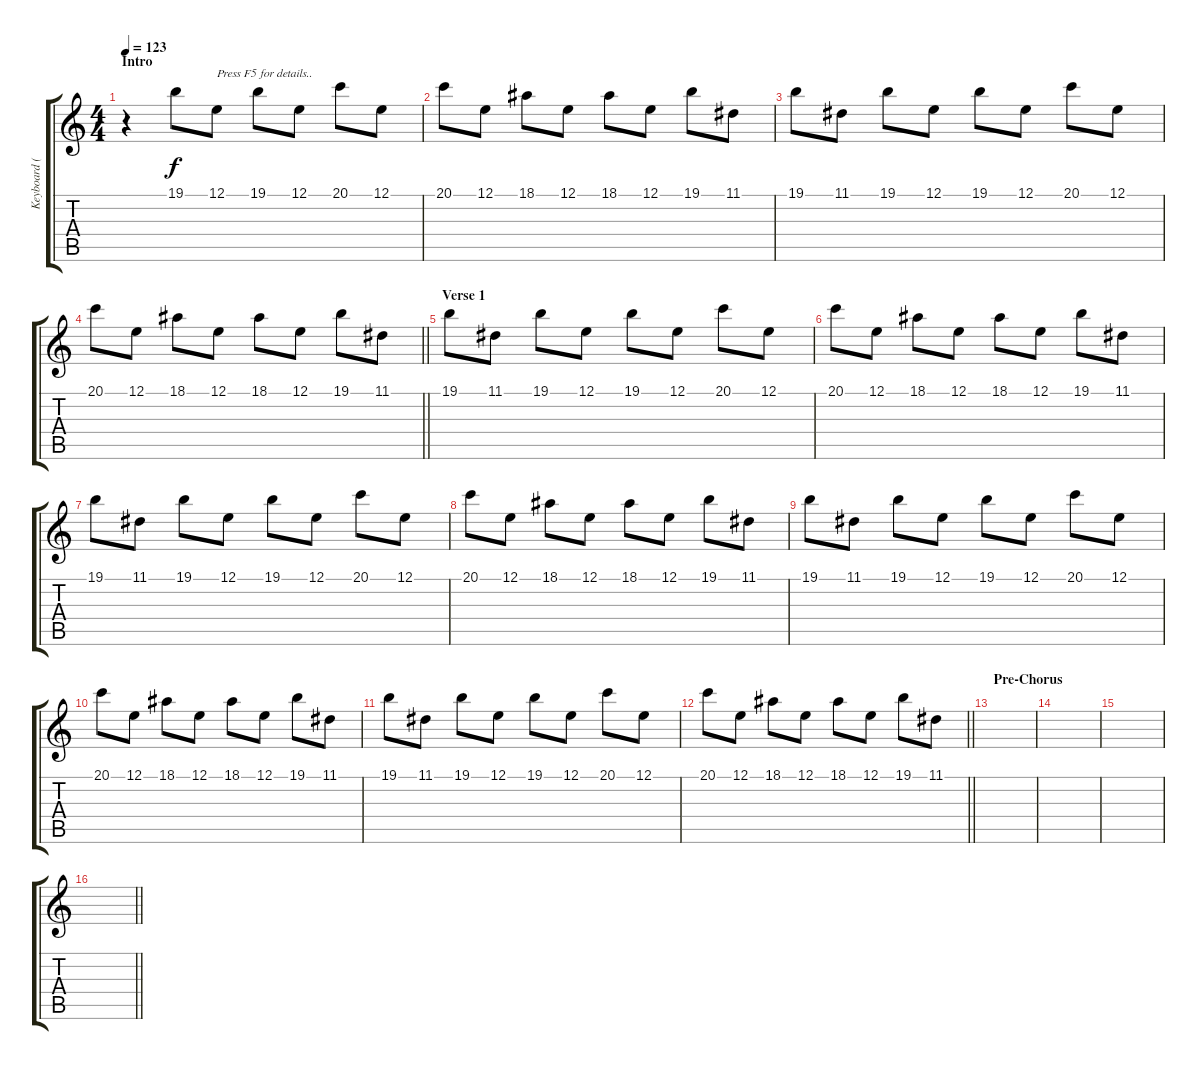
\track ("Keyboard (Piano)" "Keyboard (") {instrument acousticgrandpiano}
\staff {score tabs}
\tuning (E4 B3 G3 D3 A2 E2) {hide}
\ts (4 4)
\section ("" "Intro")
\tempo 123
\clef g2
\ks c
r.4{dy f instrument acousticgrandpiano} 19.1.8 12.1.8{txt "Press F5 for details.."} 19.1.8 12.1.8 20.1.8 12.1.8 |
20.1.8 12.1.8 18.1.8 12.1.8 18.1.8 12.1.8 19.1.8 11.1.8 |
19.1.8 11.1.8 19.1.8 12.1.8 19.1.8 12.1.8 20.1.8 12.1.8 |
\barLineRight lightlight
20.1.8 12.1.8 18.1.8 12.1.8 18.1.8 12.1.8 19.1.8 11.1.8 |
\section ("" "Verse 1")
19.1.8 11.1.8 19.1.8 12.1.8 19.1.8 12.1.8 20.1.8 12.1.8 |
20.1.8 12.1.8 18.1.8 12.1.8 18.1.8 12.1.8 19.1.8 11.1.8 |
19.1.8 11.1.8 19.1.8 12.1.8 19.1.8 12.1.8 20.1.8 12.1.8 |
20.1.8 12.1.8 18.1.8 12.1.8 18.1.8 12.1.8 19.1.8 11.1.8 |
19.1.8 11.1.8 19.1.8 12.1.8 19.1.8 12.1.8 20.1.8 12.1.8 |
20.1.8 12.1.8 18.1.8 12.1.8 18.1.8 12.1.8 19.1.8 11.1.8 |
19.1.8 11.1.8 19.1.8 12.1.8 19.1.8 12.1.8 20.1.8 12.1.8 |
\barLineRight lightlight
20.1.8 12.1.8 18.1.8 12.1.8 18.1.8 12.1.8 19.1.8 11.1.8 |
\section ("" "Pre-Chorus")
|
|
|
\barLineRight lightlight
